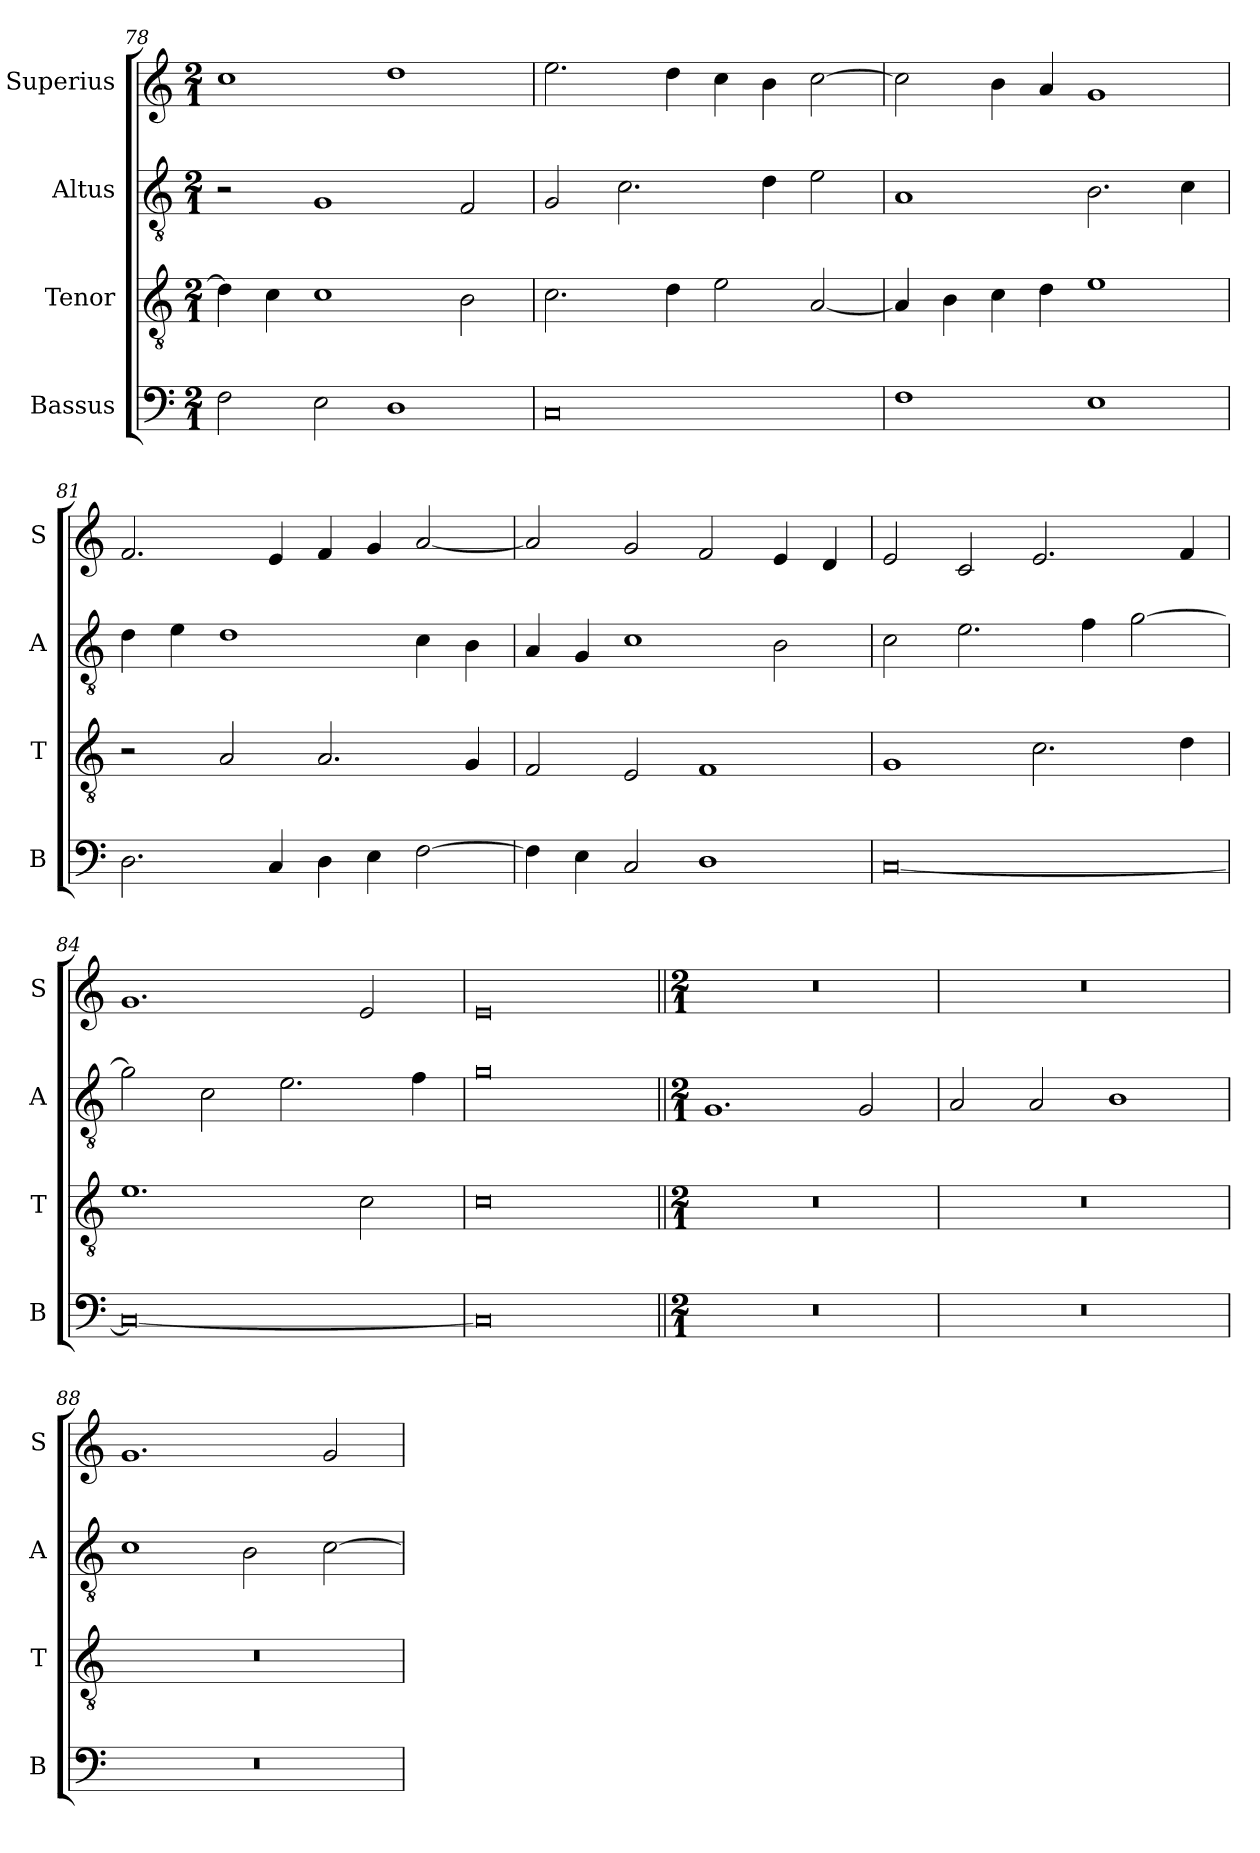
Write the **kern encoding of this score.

**kern	**kern	**kern	**kern
*part4	*part3	*part2	*part1
*staff4	*staff3	*staff2	*staff1
*I"Bassus	*I"Tenor	*I"Altus	*I"Superius
*I'B	*I'T	*I'A	*I'S
*clefF4	*clefGv2	*clefGv2	*clefG2
*k[]	*k[]	*k[]	*k[]
*M2/1	*M2/1	*M2/1	*M2/1
=78	=78	=78	=78
2F\	4d\]	2r	1cc
.	4c\	.	.
2E\	1c	1G	.
1D	.	.	1dd
.	2B\	2F/	.
=79	=79	=79	=79
0C	2.c\	2G/	2.ee\
.	.	2.c\	.
.	4d\	.	4dd\
.	2e\	.	4cc\
.	.	4d\	4b\
.	[2A/	2e\	[2cc\
=80	=80	=80	=80
1F	4A/]	1A	2cc\]
.	4B\	.	.
.	4c\	.	4b\
.	4d\	.	4a/
1E	1e	2.B\	1g
.	.	4c\	.
=81	=81	=81	=81
2.D\	2r	4d\	2.f/
.	.	4e\	.
.	2A/	1d	.
4C/	.	.	4e/
4D\	2.A/	.	4f/
4E\	.	.	4g/
[2F\	.	4c\	[2a/
.	4G/	4B\	.
=82	=82	=82	=82
4F\]	2F/	4A/	2a/]
4E\	.	4G/	.
2C/	2E/	1c	2g/
1D	1F	.	2f/
.	.	2B\	4e/
.	.	.	4d/
=83	=83	=83	=83
[0C	1G	2c\	2e/
.	.	2.e\	2c/
.	2.c\	.	2.e/
.	.	4f\	.
.	.	[2g\	.
.	4d\	.	4f/
=84	=84	=84	=84
0C_	1.e	2g\]	1.g
.	.	2c\	.
.	.	2.e\	.
.	2c\	.	2e/
.	.	4f\	.
=85	=85	=85	=85
0C]	0c	0g	0e
!!LO:LB:g=z
=86||	=86||	=86||	=86||
*k[]	*k[]	*k[]	*k[]
*M2/1	*M2/1	*M2/1	*M2/1
0r	0r	1.G	0r
.	.	2G/	.
=87	=87	=87	=87
0r	0r	2A/	0r
.	.	2A/	.
.	.	1B	.
=88	=88	=88	=88
0r	0r	1c	1.g
.	.	2B\	.
.	.	[2c\	2g/
=	=	=	=
*-	*-	*-	*-
